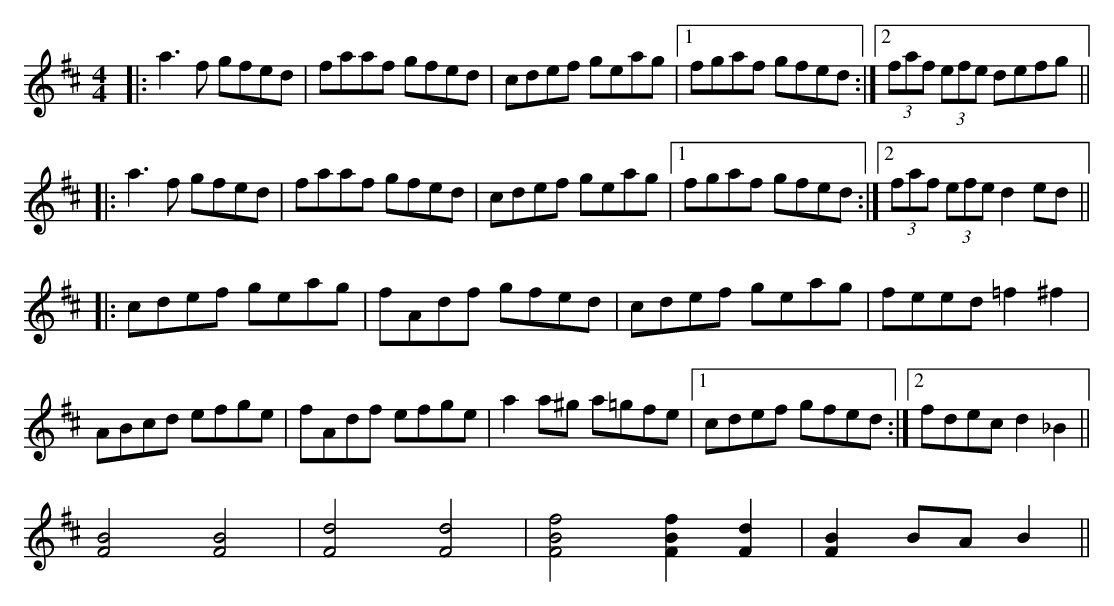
X:1
M:4/4
K:D
|:a3f gfed|faaf gfed|cdef geag|1 fgaf gfed:|2 (3faf (3efe defg||
|:a3f gfed|faaf gfed|cdef geag|1 fgaf gfed:|2 (3faf (3efe d2ed||
|:cdef geag|fAdf gfed|cdef geag|feed =f2^f2|
ABcd efge|fAdf efge|a2a^g a=gfe|1 cdef gfed:|2 fdec d2_B2||
[F4B4][F4B4]|[F4d4][F4d4]|[F4B4f4] [F2B2f2][F2d2]|[F2B2]BA B2||
